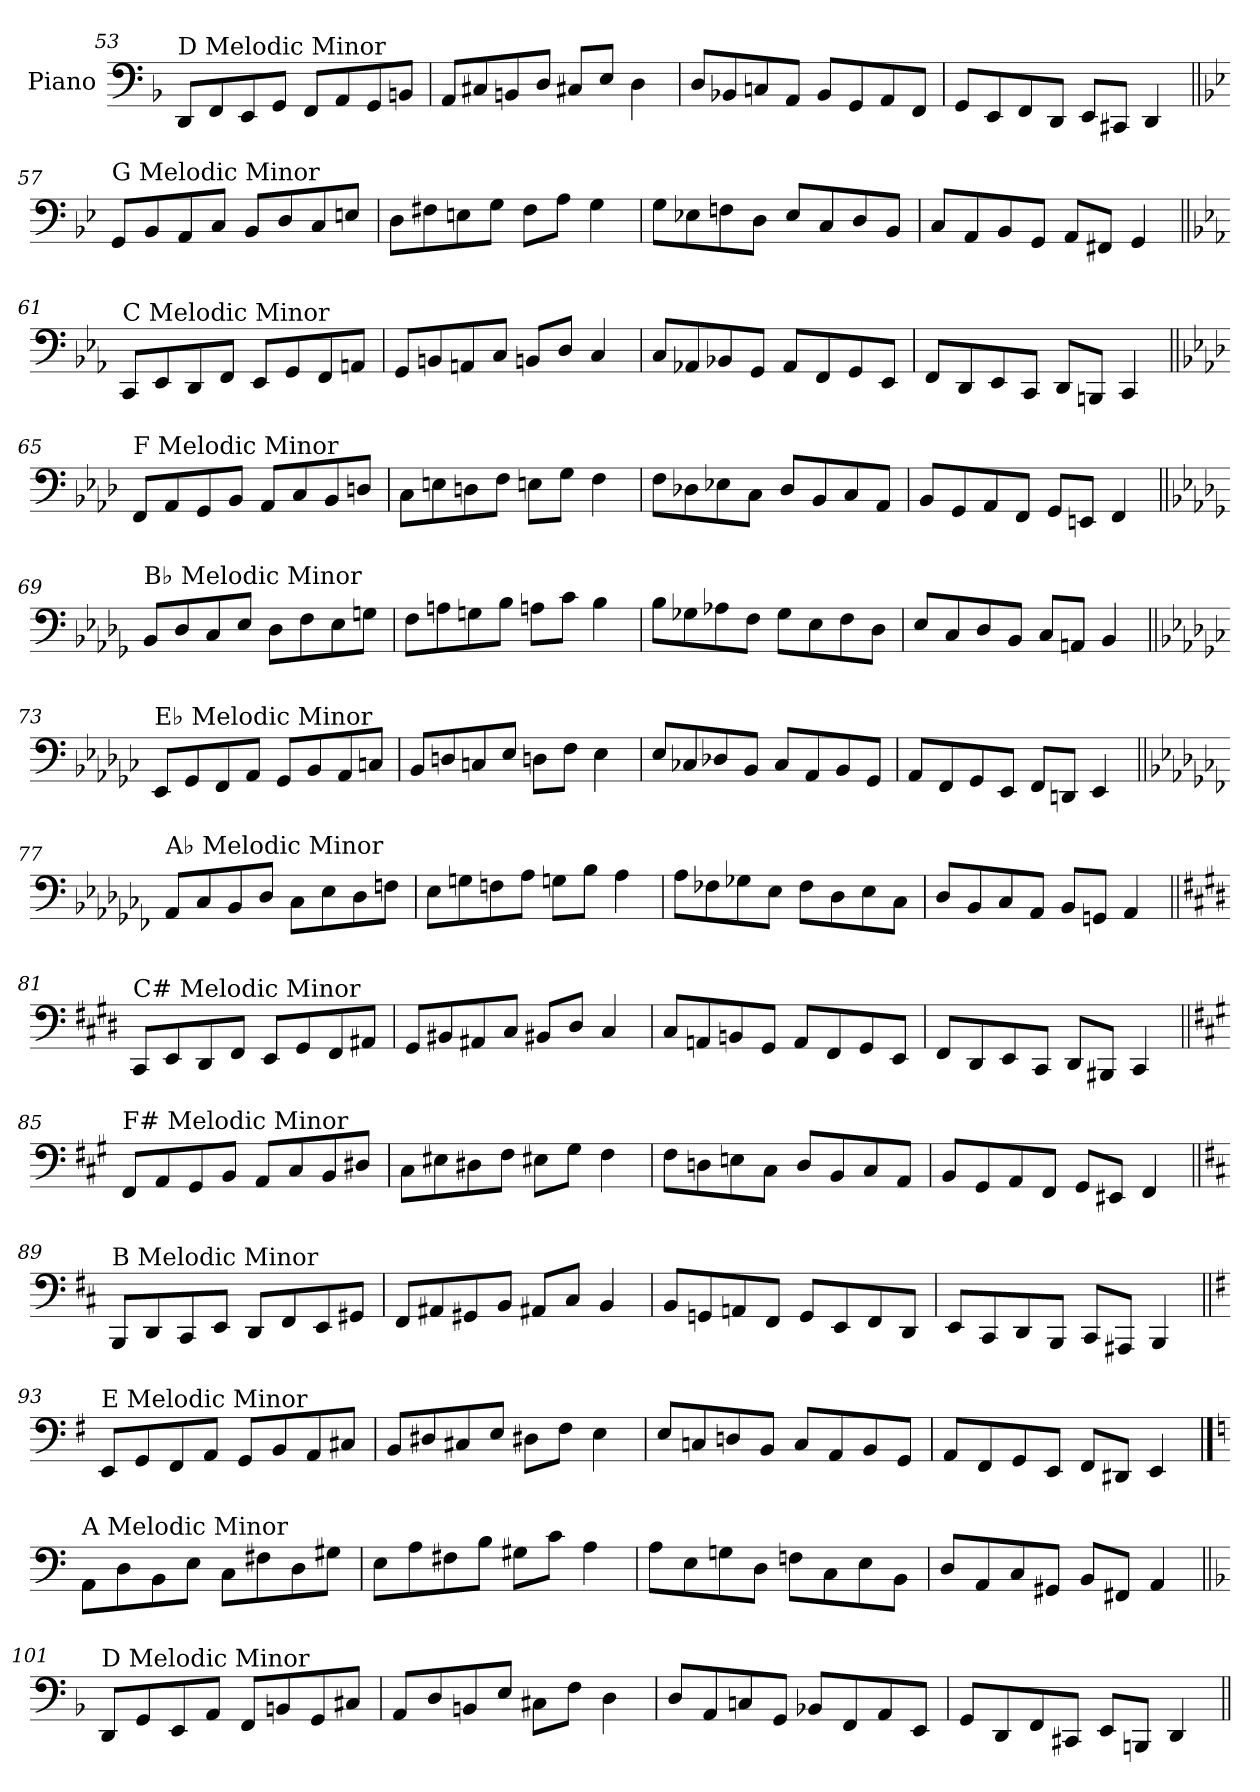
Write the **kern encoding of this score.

**kern
*part1
*staff1
*I"Piano
*I'Pno.
!!LO:LB:g=z
*clefF4
*k[b-]
=53
!LO:TX:a:t=D Melodic Minor
8DD/L
8FF/
8EE/
8GG/J
8FF/L
8AA/
8GG/
8BBn/J
=54
8AA/L
8C#X/
8BBn/
8D/J
8C#X/L
8E/J
4D\
=55
8D/L
8BB-X/
8Cn/
8AA/J
8BB-/L
8GG/
8AA/
8FF/J
=56
8GG/L
8EE/
8FF/
8DD/J
8EE/L
8CC#X/J
4DD/
!!LO:LB:g=z
=57||
*k[b-e-]
!LO:TX:a:t=G Melodic Minor
8GG/L
8BB-/
8AA/
8C/J
8BB-/L
8D/
8C/
8En/J
=58
8D\L
8F#X\
8En\
8G\J
8F#\L
8A\J
4G\
=59
8G\L
8E-X\
8Fn\
8D\J
8E-/L
8C/
8D/
8BB-/J
=60
8C/L
8AA/
8BB-/
8GG/J
8AA/L
8FF#X/J
4GG/
!!LO:LB:g=z
=61||
*k[b-e-a-]
!LO:TX:a:t=C Melodic Minor
8CC/L
8EE-/
8DD/
8FF/J
8EE-/L
8GG/
8FF/
8AAn/J
=62
8GG/L
8BBn/
8AAn/
8C/J
8BBn/L
8D/J
4C/
=63
8C/L
8AA-X/
8BB-X/
8GG/J
8AA-/L
8FF/
8GG/
8EE-/J
=64
8FF/L
8DD/
8EE-/
8CC/J
8DD/L
8BBBn/J
4CC/
!!LO:LB:g=z
=65||
*k[b-e-a-d-]
!LO:TX:a:t=F Melodic Minor
8FF/L
8AA-/
8GG/
8BB-/J
8AA-/L
8C/
8BB-/
8Dn/J
=66
8C\L
8En\
8Dn\
8F\J
8En\L
8G\J
4F\
=67
8F\L
8D-X\
8E-X\
8C\J
8D-/L
8BB-/
8C/
8AA-/J
=68
8BB-/L
8GG/
8AA-/
8FF/J
8GG/L
8EEn/J
4FF/
!!LO:LB:g=z
=69||
*k[b-e-a-d-g-]
!LO:TX:a:t=B♭ Melodic Minor
8BB-/L
8D-/
8C/
8E-/J
8D-\L
8F\
8E-\
8Gn\J
=70
8F\L
8An\
8Gn\
8B-\J
8An\L
8c\J
4B-\
=71
8B-\L
8G-X\
8A-X\
8F\J
8G-\L
8E-\
8F\
8D-\J
=72
8E-/L
8C/
8D-/
8BB-/J
8C/L
8AAn/J
4BB-/
!!LO:LB:g=z
=73||
*k[b-e-a-d-g-c-]
!LO:TX:a:t=E♭ Melodic Minor
8EE-/L
8GG-/
8FF/
8AA-/J
8GG-/L
8BB-/
8AA-/
8Cn/J
=74
8BB-/L
8Dn/
8Cn/
8E-/J
8Dn\L
8F\J
4E-\
=75
8E-/L
8C-X/
8D-X/
8BB-/J
8C-/L
8AA-/
8BB-/
8GG-/J
=76
8AA-/L
8FF/
8GG-/
8EE-/J
8FF/L
8DDn/J
4EE-/
!!LO:LB:g=z
=77||
*k[b-e-a-d-g-c-f-]
!LO:TX:a:t=A♭ Melodic Minor
8AA-/L
8C-/
8BB-/
8D-/J
8C-\L
8E-\
8D-\
8Fn\J
=78
8E-\L
8Gn\
8Fn\
8A-\J
8Gn\L
8B-\J
4A-\
=79
8A-\L
8F-X\
8G-X\
8E-\J
8F-\L
8D-\
8E-\
8C-\J
=80
8D-/L
8BB-/
8C-/
8AA-/J
8BB-/L
8GGn/J
4AA-/
!!LO:LB:g=z
=81||
*k[f#c#g#d#]
!LO:TX:a:t=C# Melodic Minor
8CC#/L
8EE/
8DD#/
8FF#/J
8EE/L
8GG#/
8FF#/
8AA#X/J
=82
8GG#/L
8BB#X/
8AA#X/
8C#/J
8BB#X/L
8D#/J
4C#/
=83
8C#/L
8AAn/
8BBn/
8GG#/J
8AA/L
8FF#/
8GG#/
8EE/J
=84
8FF#/L
8DD#/
8EE/
8CC#/J
8DD#/L
8BBB#X/J
4CC#/
!!LO:LB:g=z
=85||
*k[f#c#g#]
!LO:TX:a:t=F# Melodic Minor
8FF#/L
8AA/
8GG#/
8BB/J
8AA/L
8C#/
8BB/
8D#X/J
=86
8C#\L
8E#X\
8D#X\
8F#\J
8E#X\L
8G#\J
4F#\
=87
8F#\L
8Dn\
8En\
8C#\J
8D/L
8BB/
8C#/
8AA/J
=88
8BB/L
8GG#/
8AA/
8FF#/J
8GG#/L
8EE#X/J
4FF#/
!!LO:LB:g=z
=89||
*k[f#c#]
!LO:TX:a:t=B Melodic Minor
8BBB/L
8DD/
8CC#/
8EE/J
8DD/L
8FF#/
8EE/
8GG#X/J
=90
8FF#/L
8AA#X/
8GG#X/
8BB/J
8AA#X/L
8C#/J
4BB/
=91
8BB/L
8GGn/
8AAn/
8FF#/J
8GG/L
8EE/
8FF#/
8DD/J
=92
8EE/L
8CC#/
8DD/
8BBB/J
8CC#/L
8AAA#X/J
4BBB/
!!LO:LB:g=z
=93||
*k[f#]
!LO:TX:a:t=E Melodic Minor
8EE/L
8GG/
8FF#/
8AA/J
8GG/L
8BB/
8AA/
8C#X/J
=94
8BB/L
8D#X/
8C#X/
8E/J
8D#X\L
8F#\J
4E\
=95
8E/L
8Cn/
8Dn/
8BB/J
8C/L
8AA/
8BB/
8GG/J
=96
8AA/L
8FF#/
8GG/
8EE/J
8FF#/L
8DD#X/J
4EE/
!!LO:PB:g=z
==97
*k[]
!LO:TX:a:t=A Melodic Minor
8AA\L
8D\
8BB\
8E\J
8C\L
8F#X\
8D\
8G#X\J
=98
8E\L
8A\
8F#X\
8B\J
8G#X\L
8c\J
4A\
=99
8A\L
8E\
8Gn\
8D\J
8Fn\L
8C\
8E\
8BB\J
=100
8D/L
8AA/
8C/
8GG#X/J
8BB/L
8FF#X/J
4AA/
!!LO:LB:g=z
=101||
*k[b-]
!LO:TX:a:t=D Melodic Minor
8DD/L
8GG/
8EE/
8AA/J
8FF/L
8BBn/
8GG/
8C#X/J
=102
8AA/L
8D/
8BBn/
8E/J
8C#X\L
8F\J
4D\
=103
8D/L
8AA/
8Cn/
8GG/J
8BB-X/L
8FF/
8AA/
8EE/J
=104
8GG/L
8DD/
8FF/
8CC#X/J
8EE/L
8BBBn/J
4DD/
=||
*-
